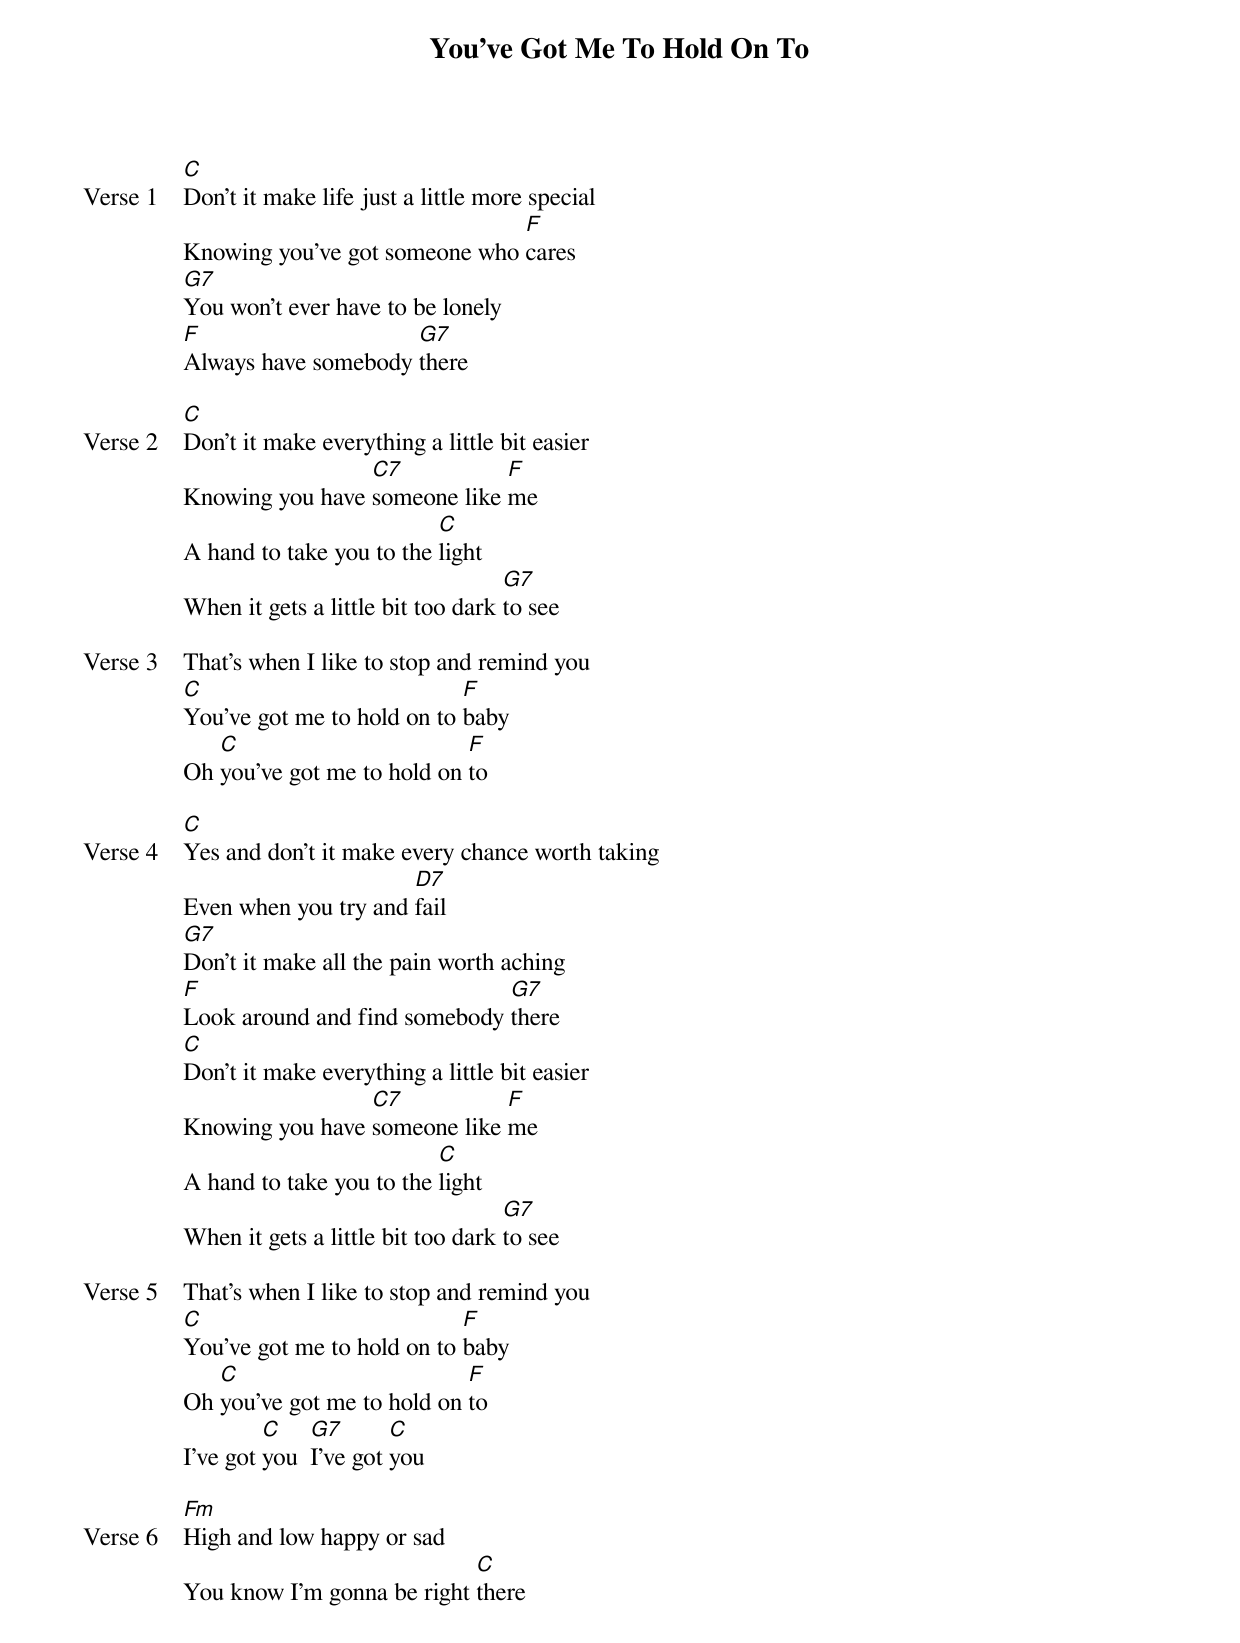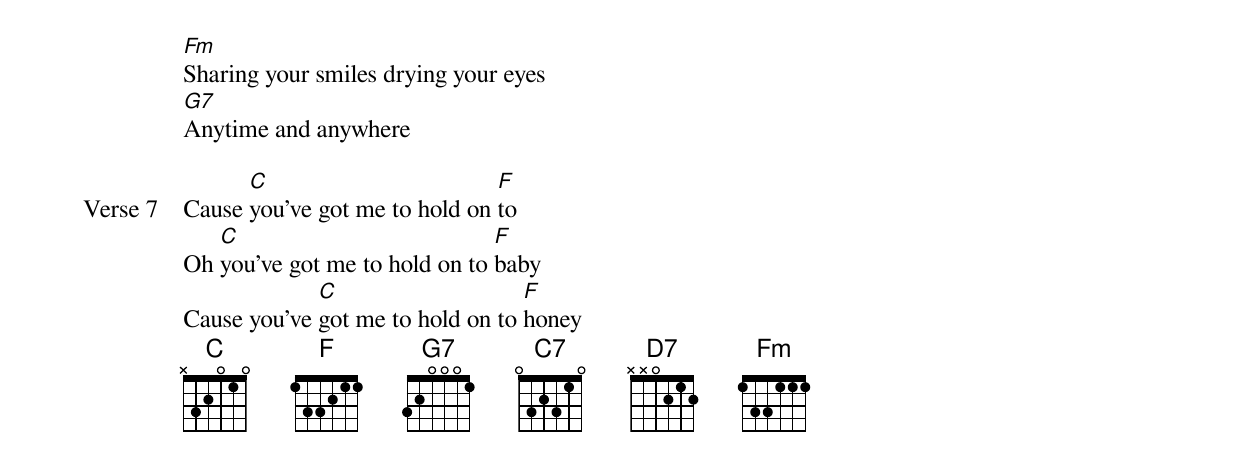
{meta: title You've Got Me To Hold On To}
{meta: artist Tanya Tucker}
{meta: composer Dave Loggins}

{start_of_verse: Verse 1}
[C]Don't it make life just a little more special
Knowing you've got someone who [F]cares
[G7]You won't ever have to be lonely
[F]Always have somebody [G7]there
{end_of_verse}

{start_of_verse: Verse 2}
[C]Don't it make everything a little bit easier
Knowing you have [C7]someone like [F]me
A hand to take you to the [C]light
When it gets a little bit too dark [G7]to see
{end_of_verse}

{start_of_verse: Verse 3}
That's when I like to stop and remind you
[C]You've got me to hold on to [F]baby
Oh [C]you've got me to hold on [F]to
{end_of_verse}

{start_of_verse: Verse 4}
[C]Yes and don't it make every chance worth taking
Even when you try and [D7]fail
[G7]Don't it make all the pain worth aching
[F]Look around and find somebody [G7]there
[C]Don't it make everything a little bit easier
Knowing you have [C7]someone like [F]me
A hand to take you to the [C]light
When it gets a little bit too dark [G7]to see
{end_of_verse}

{start_of_verse: Verse 5}
That's when I like to stop and remind you
[C]You've got me to hold on to [F]baby
Oh [C]you've got me to hold on [F]to
I've got [C]you  [G7]I've got [C]you
{end_of_verse}

{start_of_verse: Verse 6}
[Fm]High and low happy or sad
You know I'm gonna be right [C]there
[Fm]Sharing your smiles drying your eyes
[G7]Anytime and anywhere
{end_of_verse}

{start_of_verse: Verse 7}
Cause [C]you've got me to hold on [F]to
Oh [C]you've got me to hold on to [F]baby
Cause you've [C]got me to hold on to [F]honey
{end_of_verse}
